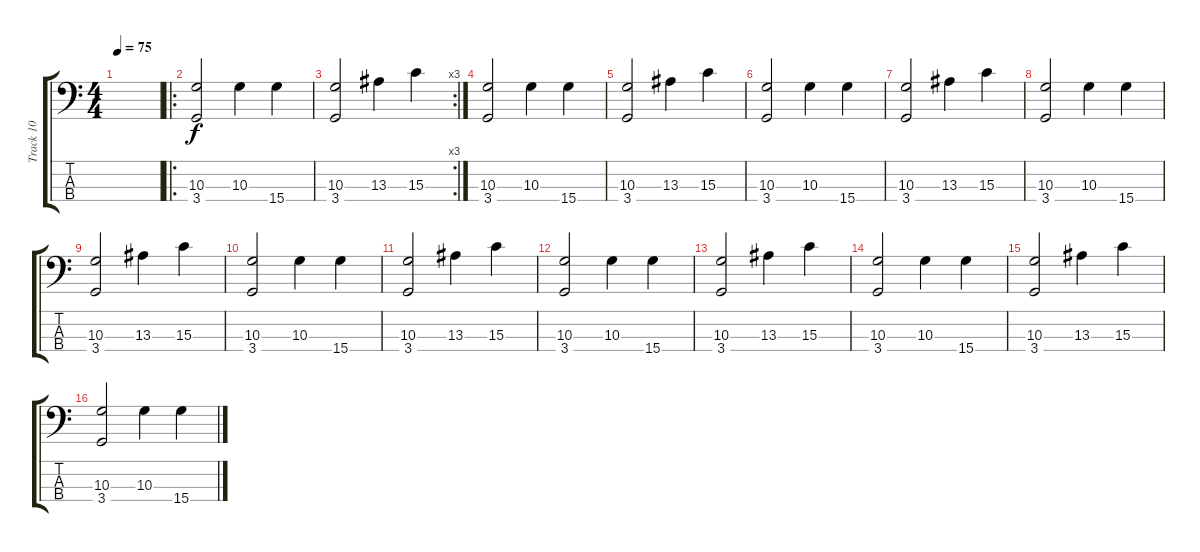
\track ("Track 10" "Track 10") {instrument electricbassfinger}
\staff {score tabs}
\tuning (G2 D2 A1 E1) {hide}
\ts (4 4)
\tempo 75
\clef f4
\ks c
|
\ro
(10.3 3.4).2 10.3.4 15.4.4 |
\rc 3
(10.3 3.4).2 13.3.4 15.3.4 |
(10.3 3.4).2 10.3.4 15.4.4 |
(10.3 3.4).2 13.3.4 15.3.4 |
(10.3 3.4).2 10.3.4 15.4.4 |
(10.3 3.4).2 13.3.4 15.3.4 |
(10.3 3.4).2 10.3.4 15.4.4 |
(10.3 3.4).2 13.3.4 15.3.4 |
(10.3 3.4).2 10.3.4 15.4.4 |
(10.3 3.4).2 13.3.4 15.3.4 |
(10.3 3.4).2 10.3.4 15.4.4 |
(10.3 3.4).2 13.3.4 15.3.4 |
(10.3 3.4).2 10.3.4 15.4.4 |
(10.3 3.4).2 13.3.4 15.3.4 |
(10.3 3.4).2 10.3.4 15.4.4
